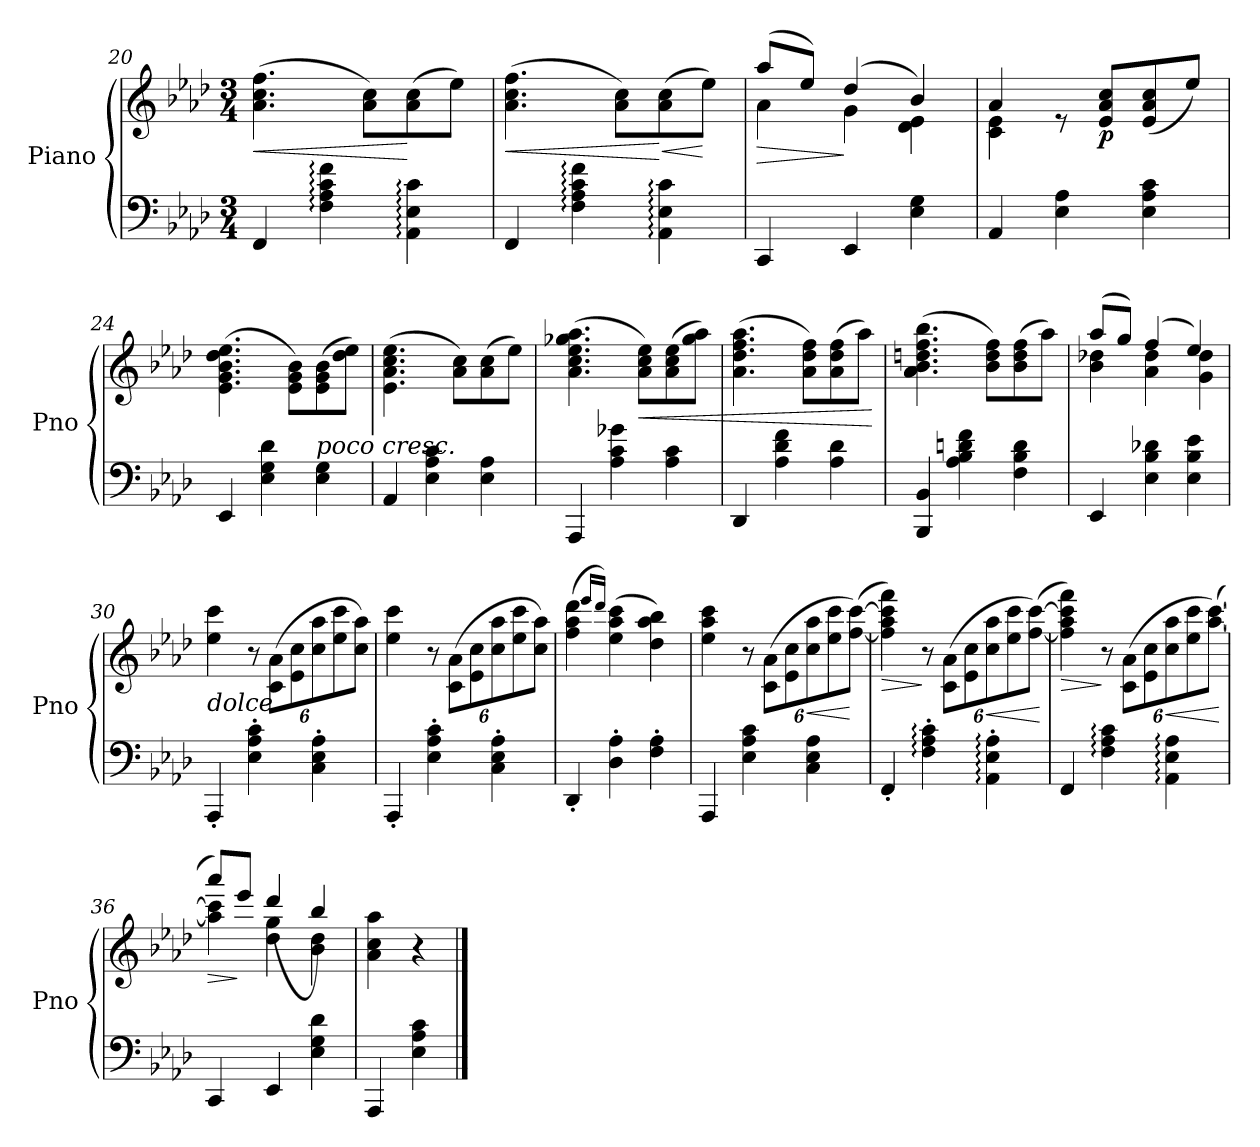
**kern	**kern	**dynam
*part1	*part1	*part1
*staff2	*staff1	*staff1/2
*I"Piano	*	*
*I'Pno	*	*
*clefF4	*clefG2	*
*k[b-e-a-d-]	*k[b-e-a-d-]	*
*M3/4	*M3/4	*
=20	=20	=20
!	!	!LO:HP:b
!	!	!LO:HP:n=1:b
4FF/	(>4.a-\ 4.cc\ 4.ff\	> <
4F\: 4A-\: 4c\: 4f\:	.	.
.	8a-\ 8cc\L)	]
4AA-\: 4E-\: 4c\:	(>8a-\ 8cc\	[
.	8ee-\J)	.
=21	=21	=21
!	!	!LO:HP:b
!	!	!LO:HP:n=1:b
4FF/	(>4.a-\ 4.cc\ 4.ff\	> <
4F\: 4A-\: 4c\: 4f\:	.	.
.	8a-\ 8cc\L)	]
!	!	!LO:HP:n=1:b
4AA-\: 4E-\: 4c\:	(>8a-\ 8cc\	[ <
.	8ee-\J)	[
=22	=22	=22
!	!	!LO:HP:b
*	*^	*
4CC/	(>8aa-/L	4a-\	>
.	8ee-/J)	.	.
4EE-/	(>4dd-/	4g\	]
4E-\ 4G\	4b-/)	4d-\ 4e-\	.
=23	=23	=23	=23
4AA-/	4a-/	4c\ 4e-\	.
4E-\ 4A-\	8re	2ryy	.
!	!	!	!LO:DY:b
.	8e-/ 8a-/ 8cc/L	.	p
4E-\ 4A-\ 4c\	(>8e-/ 8a-/ 8cc/	.	.
.	8ee-/J)	.	.
*	*v	*v	*
=24	=24	=24
4EE-/	(>4.e-\ 4.g\ 4.b-\ 4.dd-\ 4.ee-\	.
4E-\ 4G\ 4d-\	.	.
.	8e-\ 8g\ 8b-\L)	.
!LO:TX:a:i:t=poco cresc.	!	!
4E-\ 4G\	(>8e-\ 8g\ 8b-\	.
.	8dd-\ 8ee-\J)	.
=25	=25	=25
4AA-/	(>4.e-\ 4.a-\ 4.cc\ 4.ee-\	.
4E-\ 4A-\ 4c\	.	.
.	8a-\ 8cc\L)	.
4E-\ 4A-\	(>8a-\ 8cc\	.
.	8ee-\J)	.
=26	=26	=26
4AAA-/	(>4.a-\ 4.cc\ 4.ee-\ 4.gg-X\ 4.aa-\	.
4A-\ 4c\ 4g-X\	.	.
!	!	!LO:HP:b
.	8a-\ 8cc\ 8ee-\L)	<
4A-\ 4c\	(>8a-\ 8cc\ 8ee-\	.
.	8gg-\ 8aa-\J)	.
=27	=27	=27
4DD-/	(>4.a-\ 4.dd-\ 4.ff\ 4.aa-\	.
4A-\ 4d-\ 4f\	.	.
.	8a-\ 8dd-\ 8ff\L)	.
4A-\ 4d-\	(>8a-\ 8dd-\ 8ff\	.
.	8aa-\J)	.
.	.	[
=28	=28	=28
4BBB-/ 4BB-/	(>4.a-\ 4.b-\ 4.ddn\ 4.ff\ 4.bb-\	.
4A-\ 4B-\ 4dn\ 4f\	.	.
.	8b-\ 8dd\ 8ff\L)	.
4F\ 4B-\ 4d\	(>8b-\ 8dd\ 8ff\	.
.	8aa-\J)	.
=29	=29	=29
*	*^	*
4EE-/	(>8aa-/L	4b-\ 4dd-X\	.
.	8gg/J)	.	.
4E-\ 4B-\ 4d-X\	(>4ff/	4a-\ 4dd-\	.
4E-\ 4B-\ 4e-\	4ee-/)	4g\ 4dd-\	.
=30	=30	=30	=30
!LO:TX:a:i:t=dolce	!	!	!
*	*v	*v	*
4AAA-'/	4ee-\ 4ccc\	.
*	*Xbrackettup	*
4E-\' 4A-\' 4c\'	12r	.
.	(>12c\ 12a-\L	.
.	12e-\ 12cc\	.
4C\' 4E-\' 4A-\'	12cc\ 12aa-\	.
.	12ee-\ 12ccc\	.
.	12cc\ 12aa-\J)	.
=31	=31	=31
4AAA-'/	4ee-\ 4ccc\	.
4E-\' 4A-\' 4c\'	12r	.
.	(>12c\ 12a-\L	.
.	12e-\ 12cc\	.
4C\' 4E-\' 4A-\'	12cc\ 12aa-\	.
.	12ee-\ 12ccc\	.
.	12cc\ 12aa-\J)	.
=32	=32	=32
4DD-'/	(>4ff\ 4aa-\ 4ddd-\	.
.	16qeee-/LL	.
.	16qddd-/JJ)	.
4D-\' 4A-\'	(>4ee-\ 4aa-\ 4ccc\	.
4F\' 4A-\'	4dd-\ 4aa-\ 4bb-\)	.
=33	=33	=33
4AAA-/	4ee-\ 4aa-\ 4ccc\	.
4E-\ 4A-\ 4c\	12r	.
.	(>12c\ 12a-\L	.
.	12e-\ 12cc\	.
!	!	!LO:HP:b
4C\ 4E-\ 4A-\	12cc\ 12aa-\	<
.	12ee-\ 12ccc\	.
.	(>[12ff\ [12ccc\J)	[
=34	=34	=34
!	!	!LO:HP:b
4FF'/	4ff\] 4aa-\ 4ccc\] 4fff\)	>
4F\:' 4A-\:' 4c\:'	12r	]
.	(>12c\ 12a-\L	.
.	12e-\ 12cc\	.
!	!	!LO:HP:b
4AA-\:' 4E-\:' 4A-\:'	12cc\ 12aa-\	<
.	12ee-\ 12ccc\	.
.	(>[12ff\ [12ccc\J)	.
.	.	[
=35	=35	=35
!	!	!LO:HP:b
4FF/	4ff\] 4aa-\ 4ccc\] 4fff\)	>
4F\: 4A-\: 4c\:	12r	]
.	(>12c\ 12a-\L	.
.	12e-\ 12cc\	.
!	!	!LO:HP:b
4AA-\: 4E-\: 4A-\:	12cc\ 12aa-\	<
.	12ee-\ 12ccc\	.
.	(>[12aa-\ [12ccc\J)	.
.	.	[
=36	=36	=36
!	!	!LO:HP:b
*	*^	*
4CC/	4aa-\] 4ccc\]	8aaa-/L)	>
.	.	8eee-/J	]
4EE-/	4dd-\ 4gg\	(>4ddd-/	.
4E-\ 4G\ 4d-\	4b-\ 4dd-\	4bb-/)	.
*	*v	*v	*
=37	=37	=37
4AAA-/	4a-\ 4cc\ 4aa-\	.
4E-\ 4A-\ 4c\	4r	.
==	==	==
*-	*-	*-
